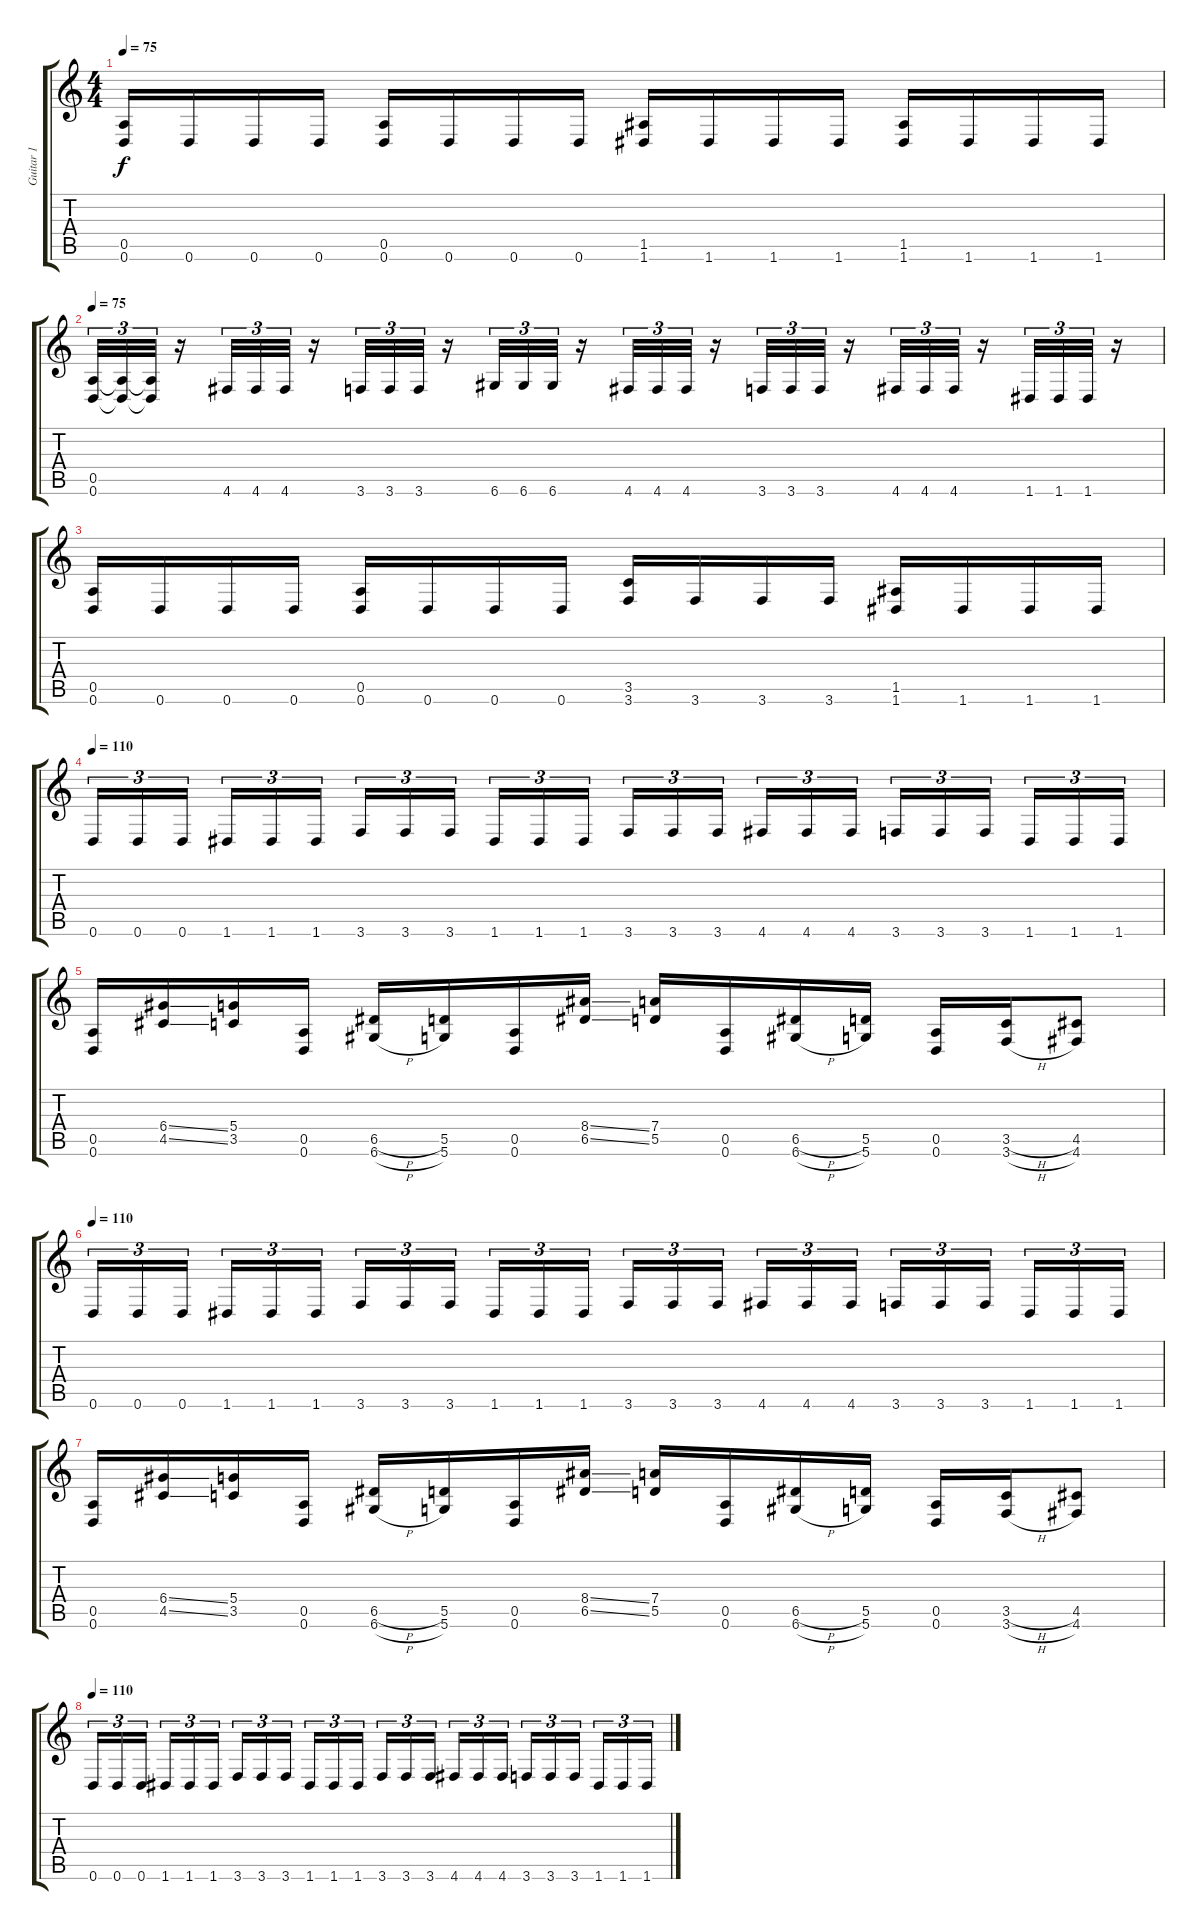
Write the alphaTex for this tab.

\track ("Guitar 1" "Guitar 1") {instrument distortionguitar}
\staff {score tabs}
\tuning (E4 B3 G3 D3 A2 D2) {hide}
\ts (4 4)
\tempo 75
\clef g2
\ks c
(0.5 0.6).16{dy f} 0.6.16 0.6.16 0.6.16 (0.5 0.6).16 0.6.16 0.6.16 0.6.16 (1.5 1.6).16 1.6.16 1.6.16 1.6.16 (1.5 1.6).16 1.6.16 1.6.16 1.6.16 |
\tempo 75
(0.5 0.6).32{tu (3 2)} (0.5{t} 0.6{t}).32{tu (3 2)} (0.5{t} 0.6{t}).32{tu (3 2)} r.16 4.6.32{tu (3 2)} 4.6.32{tu (3 2)} 4.6.32{tu (3 2)} r.16 3.6.32{tu (3 2)} 3.6.32{tu (3 2)} 3.6.32{tu (3 2)} r.16 6.6.32{tu (3 2)} 6.6.32{tu (3 2)} 6.6.32{tu (3 2)} r.16 4.6.32{tu (3 2)} 4.6.32{tu (3 2)} 4.6.32{tu (3 2)} r.16 3.6.32{tu (3 2)} 3.6.32{tu (3 2)} 3.6.32{tu (3 2)} r.16 4.6.32{tu (3 2)} 4.6.32{tu (3 2)} 4.6.32{tu (3 2)} r.16 1.6.32{tu (3 2)} 1.6.32{tu (3 2)} 1.6.32{tu (3 2)} r.16 |
(0.5 0.6).16 0.6.16 0.6.16 0.6.16 (0.5 0.6).16 0.6.16 0.6.16 0.6.16 (3.5 3.6).16 3.6.16 3.6.16 3.6.16 (1.5 1.6).16 1.6.16 1.6.16 1.6.16 |
\tempo 110
0.6.16{tu (3 2)} 0.6.16{tu (3 2)} 0.6.16{tu (3 2)} 1.6.16{tu (3 2)} 1.6.16{tu (3 2)} 1.6.16{tu (3 2)} 3.6.16{tu (3 2)} 3.6.16{tu (3 2)} 3.6.16{tu (3 2)} 1.6.16{tu (3 2)} 1.6.16{tu (3 2)} 1.6.16{tu (3 2)} 3.6.16{tu (3 2)} 3.6.16{tu (3 2)} 3.6.16{tu (3 2)} 4.6.16{tu (3 2)} 4.6.16{tu (3 2)} 4.6.16{tu (3 2)} 3.6.16{tu (3 2)} 3.6.16{tu (3 2)} 3.6.16{tu (3 2)} 1.6.16{tu (3 2)} 1.6.16{tu (3 2)} 1.6.16{tu (3 2)} |
(0.5 0.6).16 (6.4{ss} 4.5{ss}).16 (5.4 3.5).16 (0.5 0.6).16 (6.5{h} 6.6{h}).16 (5.5 5.6).16 (0.5 0.6).16 (8.4{ss} 6.5{ss}).16 (7.4 5.5).16 (0.5 0.6).16 (6.5{h} 6.6{h}).16 (5.5 5.6).16 (0.5 0.6).16 (3.5{h} 3.6{h}).16 (4.5 4.6).8 |
\tempo 110
0.6.16{tu (3 2)} 0.6.16{tu (3 2)} 0.6.16{tu (3 2)} 1.6.16{tu (3 2)} 1.6.16{tu (3 2)} 1.6.16{tu (3 2)} 3.6.16{tu (3 2)} 3.6.16{tu (3 2)} 3.6.16{tu (3 2)} 1.6.16{tu (3 2)} 1.6.16{tu (3 2)} 1.6.16{tu (3 2)} 3.6.16{tu (3 2)} 3.6.16{tu (3 2)} 3.6.16{tu (3 2)} 4.6.16{tu (3 2)} 4.6.16{tu (3 2)} 4.6.16{tu (3 2)} 3.6.16{tu (3 2)} 3.6.16{tu (3 2)} 3.6.16{tu (3 2)} 1.6.16{tu (3 2)} 1.6.16{tu (3 2)} 1.6.16{tu (3 2)} |
(0.5 0.6).16 (6.4{ss} 4.5{ss}).16 (5.4 3.5).16 (0.5 0.6).16 (6.5{h} 6.6{h}).16 (5.5 5.6).16 (0.5 0.6).16 (8.4{ss} 6.5{ss}).16 (7.4 5.5).16 (0.5 0.6).16 (6.5{h} 6.6{h}).16 (5.5 5.6).16 (0.5 0.6).16 (3.5{h} 3.6{h}).16 (4.5 4.6).8 |
\tempo 110
0.6.16{tu (3 2)} 0.6.16{tu (3 2)} 0.6.16{tu (3 2)} 1.6.16{tu (3 2)} 1.6.16{tu (3 2)} 1.6.16{tu (3 2)} 3.6.16{tu (3 2)} 3.6.16{tu (3 2)} 3.6.16{tu (3 2)} 1.6.16{tu (3 2)} 1.6.16{tu (3 2)} 1.6.16{tu (3 2)} 3.6.16{tu (3 2)} 3.6.16{tu (3 2)} 3.6.16{tu (3 2)} 4.6.16{tu (3 2)} 4.6.16{tu (3 2)} 4.6.16{tu (3 2)} 3.6.16{tu (3 2)} 3.6.16{tu (3 2)} 3.6.16{tu (3 2)} 1.6.16{tu (3 2)} 1.6.16{tu (3 2)} 1.6.16{tu (3 2)}
